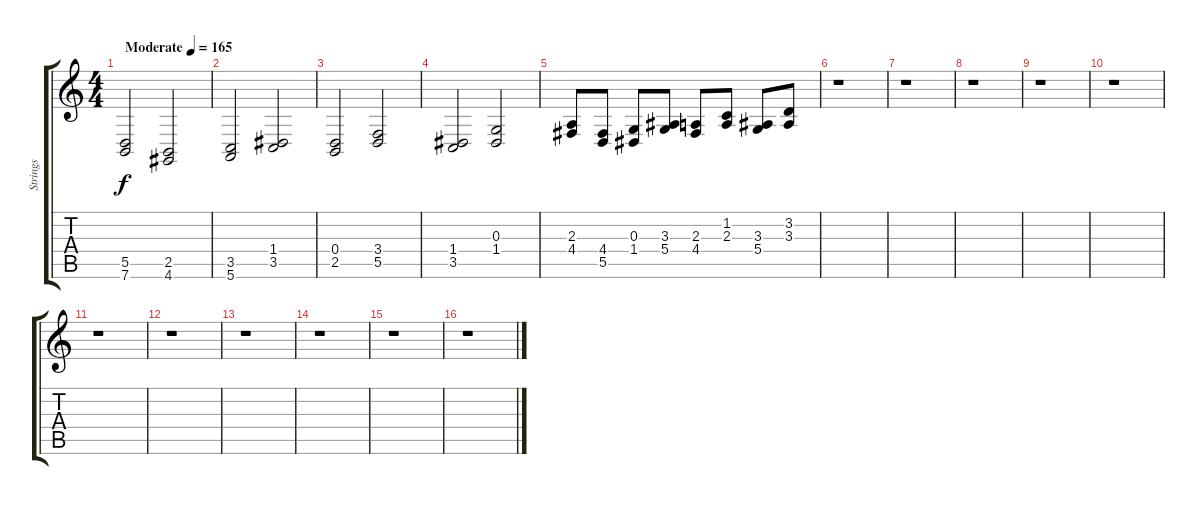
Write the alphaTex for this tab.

\track ("Strings" "Strings") {instrument stringensemble1}
\staff {score tabs}
\tuning (E4 B3 G3 D3 A2 E2) {hide}
\ts (4 4)
\tempo (165 "Moderate")
\clef g2
\ks c
(5.5 7.6).2{dy f instrument stringensemble1} (2.5 4.6).2 |
(3.5 5.6).2 (1.4 3.5).2 |
(0.4 2.5).2 (3.4 5.5).2 |
(1.4 3.5).2 (0.3 1.4).2 |
(2.3 4.4).8 (4.4 5.5).8 (0.3 1.4).8 (3.3 5.4).8 (2.3 4.4).8 (1.2 2.3).8 (3.3 5.4).8 (3.2 3.3).8 |
r.1 |
r.1 |
r.1 |
r.1 |
r.1 |
r.1 |
r.1 |
r.1 |
r.1 |
r.1 |
r.1
